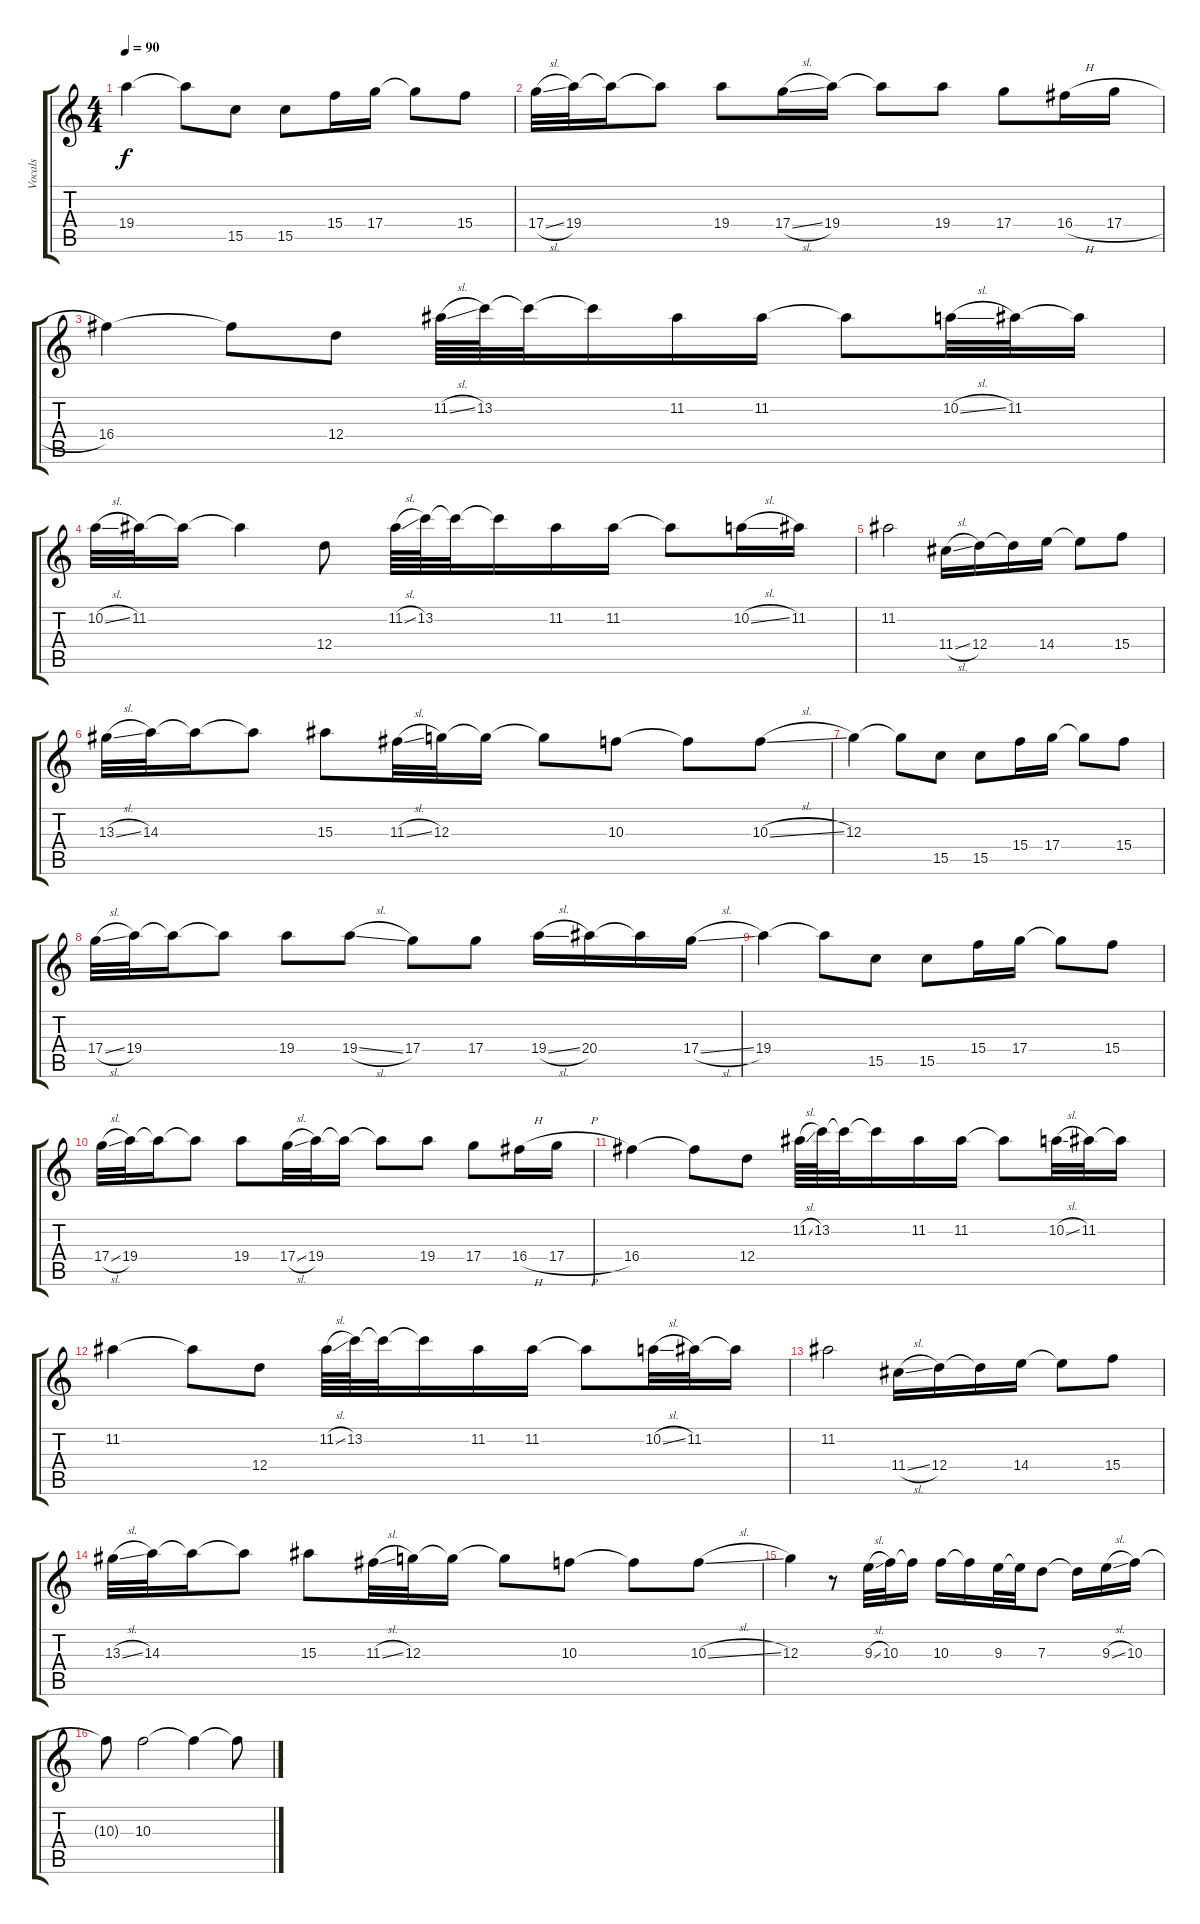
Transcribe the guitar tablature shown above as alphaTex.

\track ("Vocals" "Vocals") {instrument acousticguitarsteel}
\staff {score tabs}
\tuning (E4 B3 G3 D3 A2 E2) {hide}
\ts (4 4)
\tempo 90
\clef g2
\ks c
19.4.4{dy f} 19.4{t}.8 15.5.8 15.5.8 15.4.16 17.4.16 17.4{t}.8 15.4.8 |
17.4{sl}.32 19.4.32 19.4{t}.16 19.4{t}.8 19.4.8 17.4{sl}.16 19.4.16 19.4{t}.8 19.4.8 17.4.8 16.4{h}.16 17.4{h}.16 |
16.4.4 16.4{t}.8 12.4.8 11.2{sl}.64 13.2.64 13.2{t}.32 13.2{t}.16 11.2.16 11.2.16 11.2{t}.8 10.2{sl}.32 11.2.32 11.2{t}.16 |
10.2{sl}.32 11.2.32 11.2{t}.16 11.2{t}.4 12.4.8 11.2{sl}.64 13.2.64 13.2{t}.32 13.2{t}.16 11.2.16 11.2.16 11.2{t}.8 10.2{sl}.16 11.2.16 |
11.2.2 11.4{sl}.16 12.4.16 12.4{t}.16 14.4.16 14.4{t}.8 15.4.8 |
13.3{sl}.32 14.3.32 14.3{t}.16 14.3{t}.8 15.3.8 11.3{sl}.32 12.3.32 12.3{t}.16 12.3{t}.8 10.3.8 10.3{t}.8 10.3{sl}.8 |
12.3.4 12.3{t}.8 15.5.8 15.5.8 15.4.16 17.4.16 17.4{t}.8 15.4.8 |
17.4{sl}.32 19.4.32 19.4{t}.16 19.4{t}.8 19.4.8 19.4{sl}.8 17.4.8 17.4.8 19.4{sl}.16 20.4.16 20.4{t}.16 17.4{sl}.16 |
19.4.4 19.4{t}.8 15.5.8 15.5.8 15.4.16 17.4.16 17.4{t}.8 15.4.8 |
17.4{sl}.32 19.4.32 19.4{t}.16 19.4{t}.8 19.4.8 17.4{sl}.32 19.4.32 19.4{t}.16 19.4{t}.8 19.4.8 17.4.8 16.4{h}.16 17.4{h}.16 |
16.4.4 16.4{t}.8 12.4.8 11.2{sl}.64 13.2.64 13.2{t}.32 13.2{t}.16 11.2.16 11.2.16 11.2{t}.8 10.2{sl}.32 11.2.32 11.2{t}.16 |
11.2.4 11.2{t}.8 12.4.8 11.2{sl}.64 13.2.64 13.2{t}.32 13.2{t}.16 11.2.16 11.2.16 11.2{t}.8 10.2{sl}.32 11.2.32 11.2{t}.16 |
11.2.2 11.4{sl}.16 12.4.16 12.4{t}.16 14.4.16 14.4{t}.8 15.4.8 |
13.3{sl}.32 14.3.32 14.3{t}.16 14.3{t}.8 15.3.8 11.3{sl}.32 12.3.32 12.3{t}.16 12.3{t}.8 10.3.8 10.3{t}.8 10.3{sl}.8 |
12.3.4 r.8 9.3{sl}.32 10.3.32 10.3{t}.16 10.3.16 10.3{t}.16 9.3.32 9.3{t}.32 7.3.8 7.3{t}.16 9.3{sl}.16 10.3.16 |
10.3{t}.8 10.3.2 10.3{t}.4 10.3{t}.8
